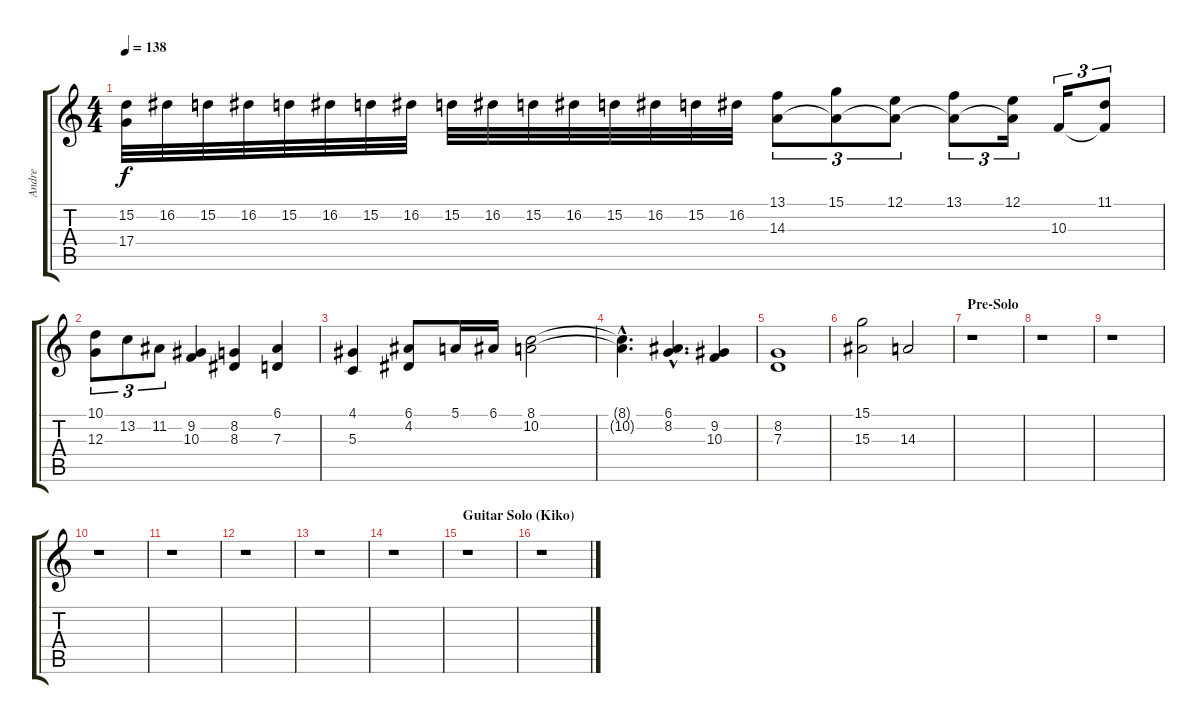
\track ("Andre" "Andre") {instrument flute}
\staff {score tabs}
\tuning (E4 B3 G3 D3 A2 E2) {hide}
\ts (4 4)
\tempo 138
\clef g2
\ks c
(15.2 17.4).32{dy f instrument clarinet} 16.2.32 15.2.32 16.2.32 15.2.32 16.2.32 15.2.32 16.2.32 15.2.32 16.2.32 15.2.32 16.2.32 15.2.32 16.2.32 15.2.32 16.2.32 (13.1 14.3).8{tu (3 2)} (15.1 14.3{t}).8{tu (3 2)} (12.1 14.3{t}).8{tu (3 2)} (13.1 14.3{t}).8{tu (3 2)} (12.1 14.3{t}).16{tu (3 2)} 10.3.16{tu (3 2)} (11.1 10.3{t}).8{tu (3 2)} |
(10.1 12.3).8{tu (3 2) instrument clarinet} 13.2.8{tu (3 2)} 11.2.8{tu (3 2)} (9.2 10.3).4 (8.2 8.3).4 (6.1 7.3).4 |
(4.1 5.3).4{instrument clarinet} (6.1 4.2).8 5.1.16 6.1.16 (8.1 10.2).2 |
(8.1{hac t} 10.2{hac t}).4{d instrument clarinet} (6.1{hac} 8.2{hac}).4{d} (9.2 10.3).4 |
(8.2 7.3).1{instrument clarinet} |
(15.1 15.3).2{instrument clarinet} 14.3.2 |
\section ("" "Pre-Solo")
r.1 |
r.1 |
r.1 |
r.1 |
r.1 |
r.1 |
r.1 |
r.1 |
\section ("" "Guitar Solo (Kiko)")
r.1 |
r.1
